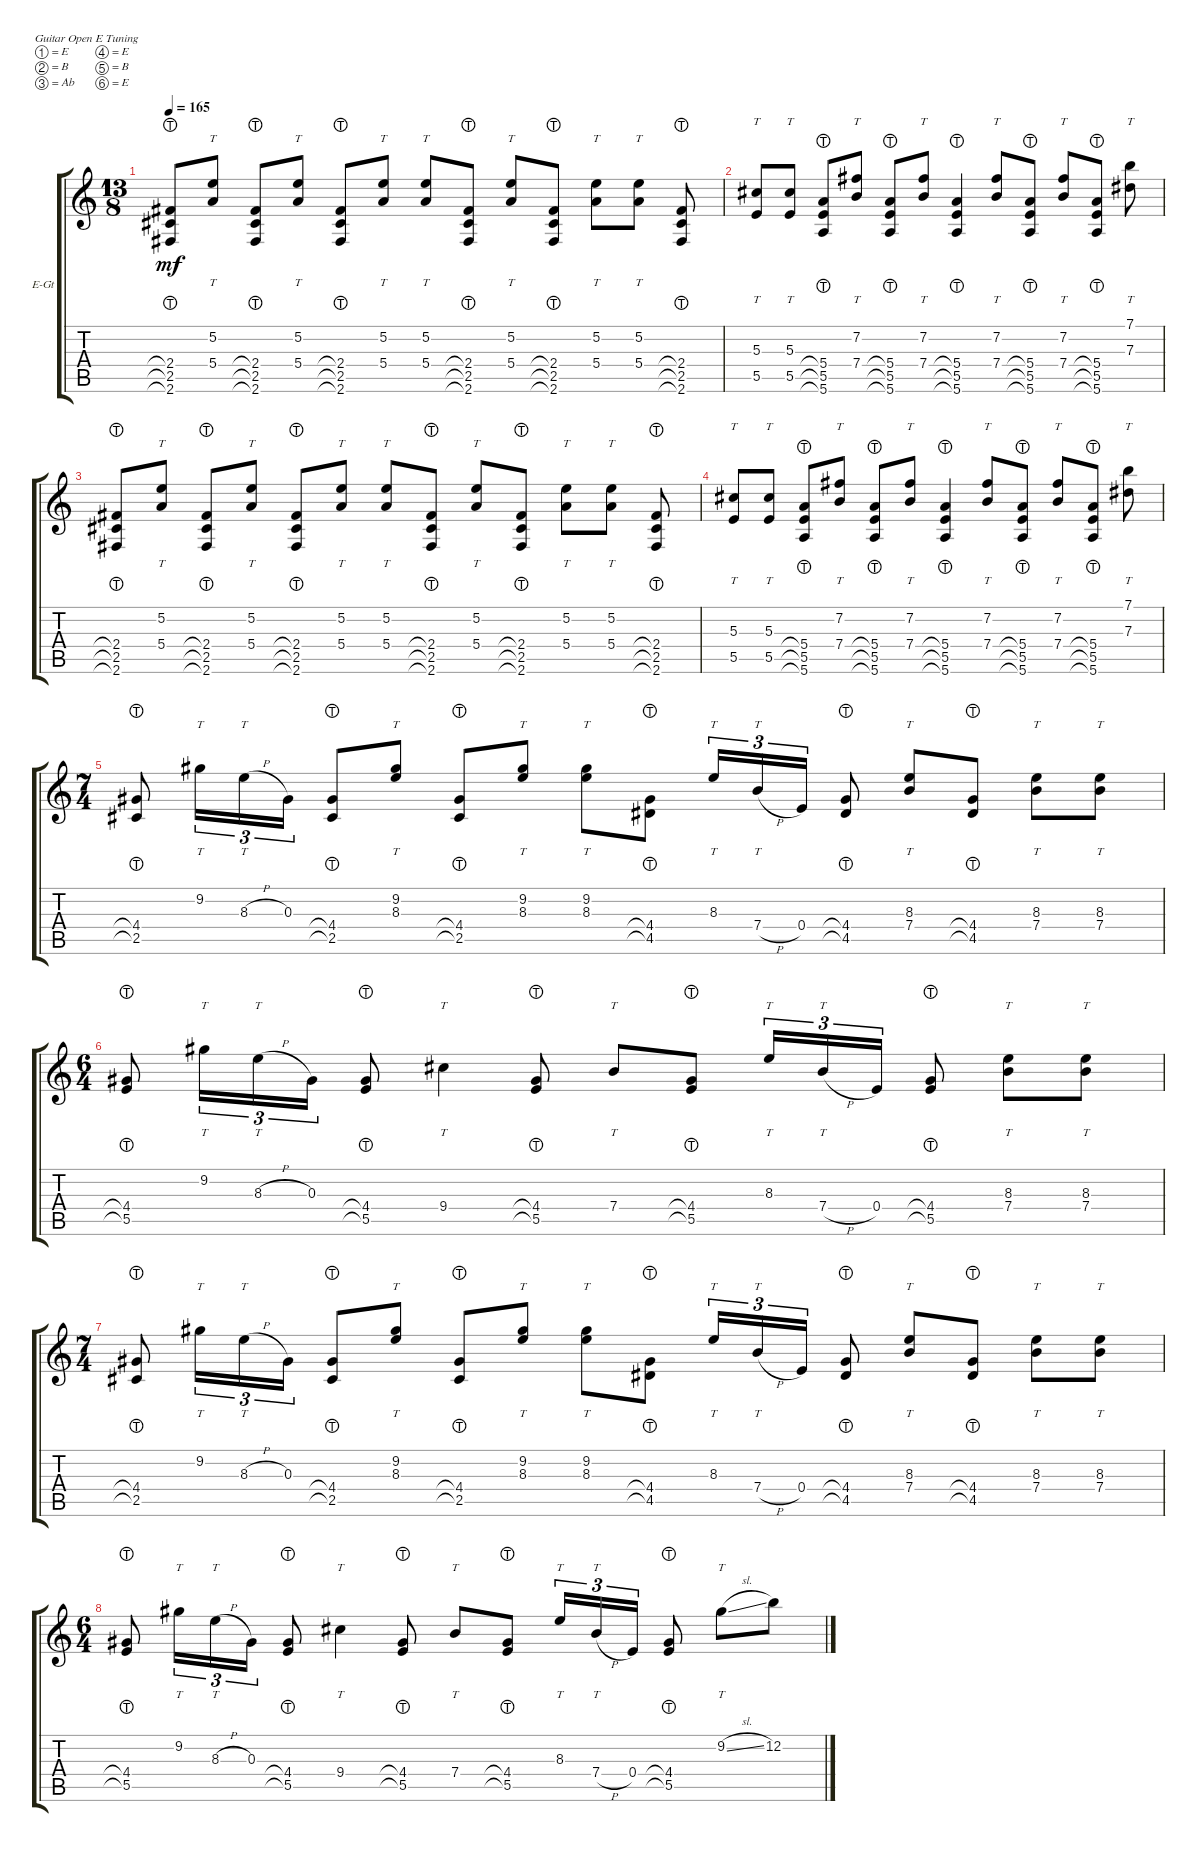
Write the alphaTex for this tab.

\defaultSystemsLayout 4
\bracketExtendMode groupsimilarinstruments
\firstSystemTrackNameOrientation horizontal
\otherSystemsTrackNameOrientation horizontal
\track ("Electric Guitar" "E-Gt") {instrument electricguitarclean}
\staff {score tabs}
\tuning (E4 B3 Ab3 E3 B2 E2)
\ts (13 8)
\tempo 165
\clef g2
\ks c
(2.6{lht} 2.5{lht} 2.4{lht}).8{dy mf} (5.4 5.2).8{tt} (2.6{lht} 2.5{lht} 2.4{lht}).8 (5.4 5.2).8{tt} (2.6{lht} 2.5{lht} 2.4{lht}).8 (5.4 5.2).8{tt} (5.4 5.2).8{tt} (2.6{lht} 2.5{lht} 2.4{lht}).8 (5.4 5.2).8{tt} (2.6{lht} 2.5{lht} 2.4{lht}).8 (5.4 5.2).8{tt} (5.4 5.2).8{tt} (2.6{lht} 2.5{lht} 2.4{lht}).8 |
(5.5 5.3).8{tt} (5.3 5.5).8{tt} (5.6{lht} 5.5{lht} 5.4{lht}).8 (7.4 7.2).8{tt} (5.6{lht} 5.5{lht} 5.4{lht}).8 (7.4 7.2).8{tt} (5.6{lht} 5.5{lht} 5.4{lht}).4 (7.4 7.2).8{tt} (5.6{lht} 5.5{lht} 5.4{lht}).8 (7.4 7.2).8{tt} (5.6{lht} 5.5{lht} 5.4{lht}).8 (7.3 7.1).8{tt} |
(2.6{lht} 2.5{lht} 2.4{lht}).8 (5.4 5.2).8{tt} (2.6{lht} 2.5{lht} 2.4{lht}).8 (5.4 5.2).8{tt} (2.6{lht} 2.5{lht} 2.4{lht}).8 (5.4 5.2).8{tt} (5.4 5.2).8{tt} (2.6{lht} 2.5{lht} 2.4{lht}).8 (5.4 5.2).8{tt} (2.6{lht} 2.5{lht} 2.4{lht}).8 (5.4 5.2).8{tt} (5.4 5.2).8{tt} (2.6{lht} 2.5{lht} 2.4{lht}).8 |
(5.5 5.3).8{tt} (5.3 5.5).8{tt} (5.6{lht} 5.5{lht} 5.4{lht}).8 (7.4 7.2).8{tt} (5.6{lht} 5.5{lht} 5.4{lht}).8 (7.4 7.2).8{tt} (5.6{lht} 5.5{lht} 5.4{lht}).4 (7.4 7.2).8{tt} (5.6{lht} 5.5{lht} 5.4{lht}).8 (7.4 7.2).8{tt} (5.6{lht} 5.5{lht} 5.4{lht}).8 (7.3 7.1).8{tt} |
\ts (7 4)
(2.5{lht} 4.4{lht}).8 9.2.16{tt tu (3 2)} 8.3{h}.16{tt tu (3 2)} 0.3.16{tu (3 2)} (2.5{lht} 4.4{lht}).8 (8.3 9.2).8{tt} (2.5{lht} 4.4{lht}).8 (8.3 9.2).8{tt} (9.2 8.3).8{tt} (4.5{lht} 4.4{lht}).8 8.3.16{tt tu (3 2)} 7.4{h}.16{tt tu (3 2)} 0.4.16{tu (3 2)} (4.5{lht} 4.4{lht}).8 (7.4 8.3).8{tt} (4.5{lht} 4.4{lht}).8 (8.3 7.4).8{tt} (8.3 7.4).8{tt} |
\ts (6 4)
(5.5{lht} 4.4{lht}).8 9.2.16{tt tu (3 2)} 8.3{h}.16{tt tu (3 2)} 0.3.16{tu (3 2)} (5.5{lht} 4.4{lht}).8 9.4.4{tt} (5.5{lht} 4.4{lht}).8 7.4.8{tt} (5.5{lht} 4.4{lht}).8 8.3.16{tt tu (3 2)} 7.4{h}.16{tt tu (3 2)} 0.4.16{tu (3 2)} (5.5{lht} 4.4{lht}).8 (8.3 7.4).8{tt} (8.3 7.4).8{tt} |
\ts (7 4)
(2.5{lht} 4.4{lht}).8 9.2.16{tt tu (3 2)} 8.3{h}.16{tt tu (3 2)} 0.3.16{tu (3 2)} (2.5{lht} 4.4{lht}).8 (8.3 9.2).8{tt} (2.5{lht} 4.4{lht}).8 (8.3 9.2).8{tt} (9.2 8.3).8{tt} (4.5{lht} 4.4{lht}).8 8.3.16{tt tu (3 2)} 7.4{h}.16{tt tu (3 2)} 0.4.16{tu (3 2)} (4.5{lht} 4.4{lht}).8 (7.4 8.3).8{tt} (4.5{lht} 4.4{lht}).8 (8.3 7.4).8{tt} (8.3 7.4).8{tt} |
\ts (6 4)
(5.5{lht} 4.4{lht}).8 9.2.16{tt tu (3 2)} 8.3{h}.16{tt tu (3 2)} 0.3.16{tu (3 2)} (5.5{lht} 4.4{lht}).8 9.4.4{tt} (5.5{lht} 4.4{lht}).8 7.4.8{tt} (5.5{lht} 4.4{lht}).8 8.3.16{tt tu (3 2)} 7.4{h}.16{tt tu (3 2)} 0.4.16{tu (3 2)} (5.5{lht} 4.4{lht}).8 9.2{sl}.8{tt} 12.2.8
